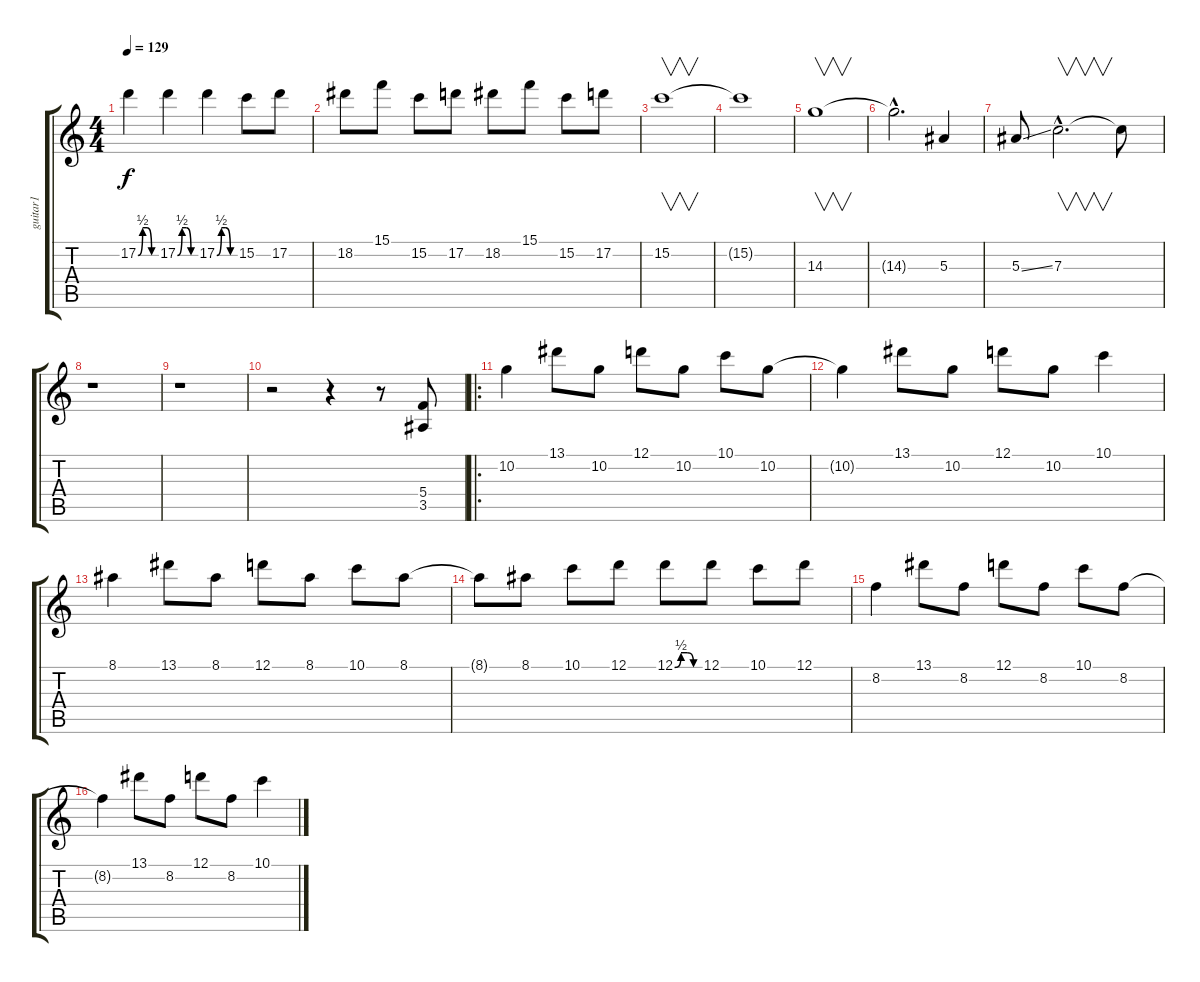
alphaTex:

\track ("guitar1" "guitar1") {instrument overdrivenguitar}
\staff {score tabs}
\tuning (D4 A3 F3 C3 G2 D2) {hide}
\ts (4 4)
\tempo 129
\clef g2
\ks c
17.2{be (custom 0 0 15 2 30 2 45 0 60 0)}.4{dy f} 17.2{be (custom 0 0 15 2 30 2 45 0 60 0)}.4 17.2{be (custom 0 0 15 2 30 2 45 0 60 0)}.4 15.2.8 17.2.8 |
18.2.8 15.1.8 15.2.8 17.2.8 18.2.8 15.1.8 15.2.8 17.2.8 |
15.2.1{v} |
15.2{t}.1 |
14.3.1{v} |
14.3{hac t}.2{d} 5.3.4 |
5.3{ss}.8 7.3{hac}.2{v d} 7.3{t}.8 |
r.1 |
r.1 |
r.2 r.4 r.8 (5.4 3.5).8{volume 16 instrument distortionguitar} |
\ro
10.2.4 13.1.8 10.2.8 12.1.8 10.2.8 10.1.8 10.2.8 |
10.2{t}.4 13.1.8 10.2.8 12.1.8 10.2.8 10.1.4 |
8.1.4 13.1.8 8.1.8 12.1.8 8.1.8 10.1.8 8.1.8 |
8.1{t}.8 8.1.8 10.1.8 12.1.8 12.1{be (custom 0 0 15 2 30 2 45 0 60 0)}.8 12.1.8 10.1.8 12.1.8 |
8.2.4 13.1.8 8.2.8 12.1.8 8.2.8 10.1.8 8.2.8 |
8.2{t}.4 13.1.8 8.2.8 12.1.8 8.2.8 10.1.4
